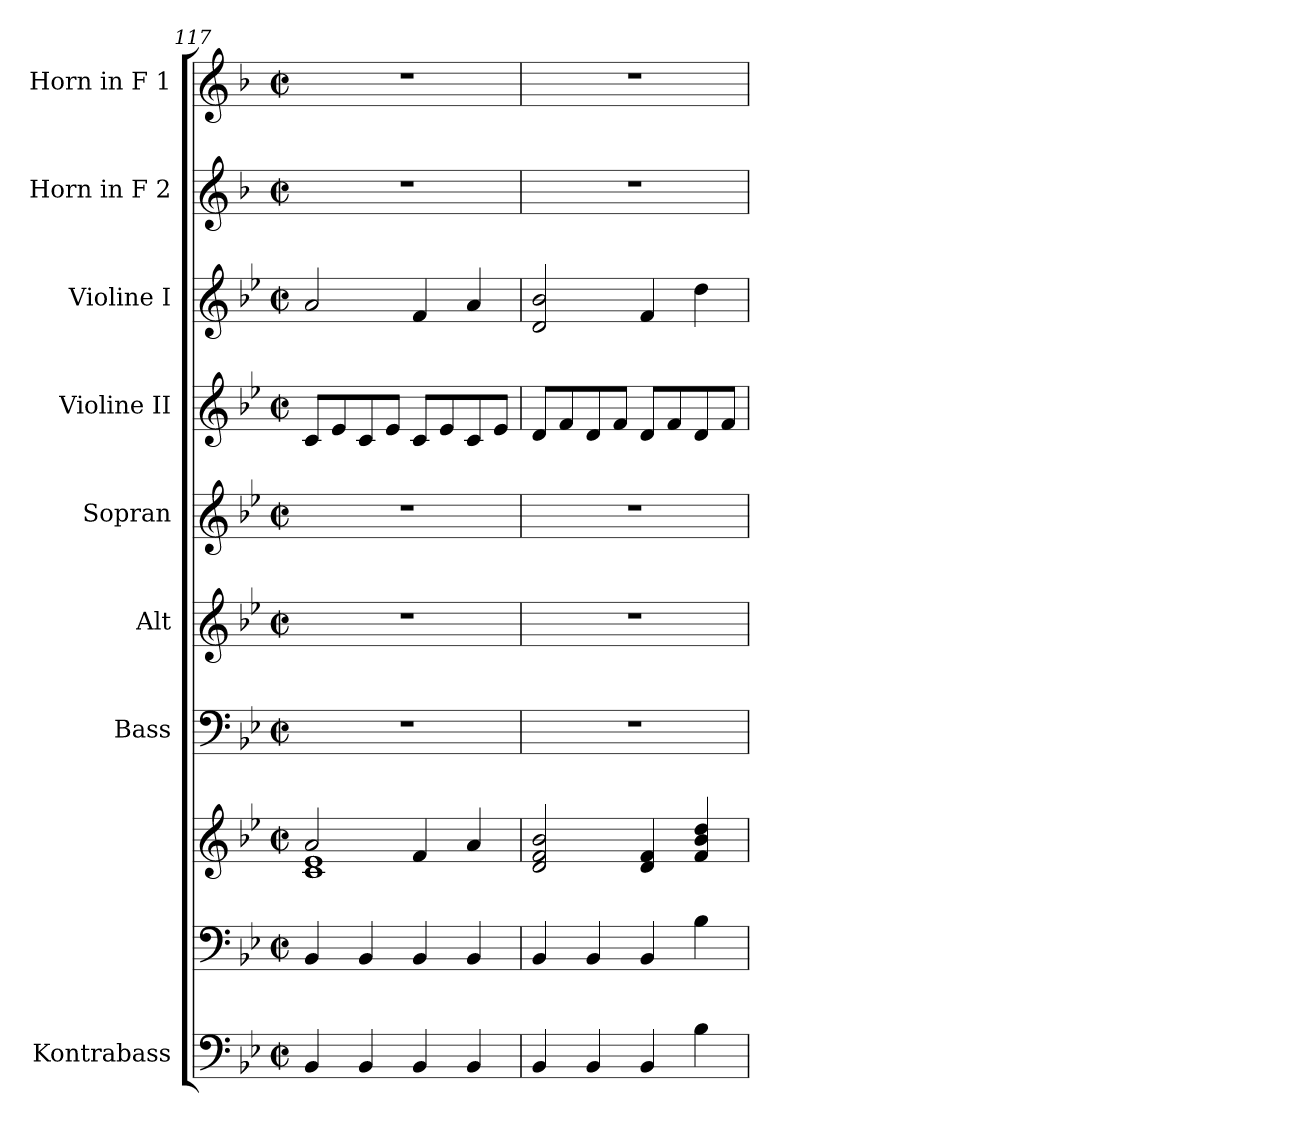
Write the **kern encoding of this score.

**kern	**kern	**kern	**kern	**kern	**kern	**kern	**kern	**kern	**kern
*part9	*part8	*part8	*part7	*part6	*part5	*part4	*part3	*part2	*part1
*staff10	*staff9	*staff8	*staff7	*staff6	*staff5	*staff4	*staff3	*staff2	*staff1
*I"Kontrabass	*	*	*I"Bass	*I"Alt	*I"Sopran	*I"Violine II	*I"Violine I	*I"Horn in F 2	*I"Horn in F 1
*I'Kb.	*	*	*I'B.	*I'A.	*I'S.	*I'Vl. II	*I'Vl. I	*	*
*clefF4	*clefF4	*clefG2	*clefF4	*clefG2	*clefG2	*clefG2	*clefG2	*clefG2	*clefG2
*ITrd7c12	*	*	*	*	*	*	*	*ITrd4c7	*ITrd4c7
*k[b-e-]	*k[b-e-]	*k[b-e-]	*k[b-e-]	*k[b-e-]	*k[b-e-]	*k[b-e-]	*k[b-e-]	*k[b-e-]	*k[b-e-]
*B-:	*B-:	*B-:	*B-:	*B-:	*B-:	*B-:	*B-:	*B-:	*B-:
*M2/2	*M2/2	*M2/2	*M2/2	*M2/2	*M2/2	*M2/2	*M2/2	*M2/2	*M2/2
*met(c|)	*met(c|)	*met(c|)	*met(c|)	*met(c|)	*met(c|)	*met(c|)	*met(c|)	*met(c|)	*met(c|)
=117	=117	=117	=117	=117	=117	=117	=117	=117	=117
*	*	*^	*	*	*	*	*	*	*
4BBB-/	4BB-/	2a/	1c 1e-	1r	1r	1r	8c/L	2a/	1r	1r
.	.	.	.	.	.	.	8e-/	.	.	.
4BBB-/	4BB-/	.	.	.	.	.	8c/	.	.	.
.	.	.	.	.	.	.	8e-/J	.	.	.
4BBB-/	4BB-/	4f/	.	.	.	.	8c/L	4f/	.	.
.	.	.	.	.	.	.	8e-/	.	.	.
4BBB-/	4BB-/	4a/	.	.	.	.	8c/	4a/	.	.
.	.	.	.	.	.	.	8e-/J	.	.	.
*	*	*v	*v	*	*	*	*	*	*	*
=118	=118	=118	=118	=118	=118	=118	=118	=118	=118
4BBB-/	4BB-/	2d/ 2f/ 2b-/	1r	1r	1r	8d/L	2d/ 2b-/	1r	1r
.	.	.	.	.	.	8f/	.	.	.
4BBB-/	4BB-/	.	.	.	.	8d/	.	.	.
.	.	.	.	.	.	8f/J	.	.	.
4BBB-/	4BB-/	4d/ 4f/	.	.	.	8d/L	4f/	.	.
.	.	.	.	.	.	8f/	.	.	.
4BB-\	4B-\	4f/ 4b-/ 4dd/	.	.	.	8d/	4dd\	.	.
.	.	.	.	.	.	8f/J	.	.	.
=	=	=	=	=	=	=	=	=	=
*-	*-	*-	*-	*-	*-	*-	*-	*-	*-
